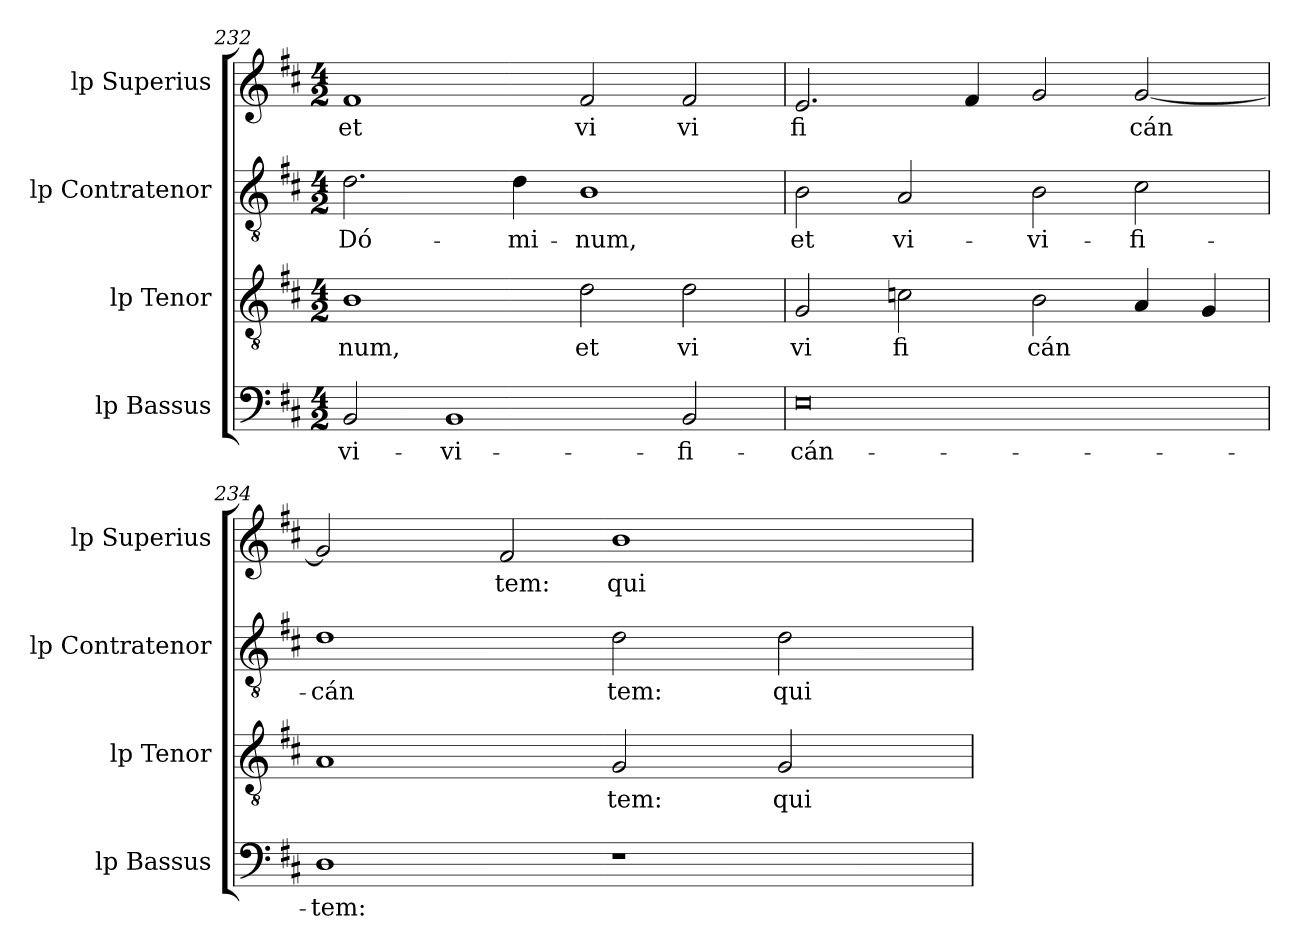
**kern	**text	**kern	**text	**kern	**text	**kern	**text
*part4	*part4	*part3	*part3	*part2	*part2	*part1	*part1
*staff4	*staff4	*staff3	*staff3	*staff2	*staff2	*staff1	*staff1
*I"lp Bassus	*	*I"lp Tenor	*	*I"lp Contratenor	*	*I"lp Superius	*
*I'lp Bassus	*	*I'lp Tenor	*	*I'lp Contratenor	*	*I'lp Superius	*
*clefF4	*	*clefGv2	*	*clefGv2	*	*clefG2	*
*k[f#c#]	*	*k[f#c#]	*	*k[f#c#]	*	*k[f#c#]	*
*D:	*	*D:	*	*D:	*	*D:	*
*M4/2	*	*M4/2	*	*M4/2	*	*M4/2	*
=232	=232	=232	=232	=232	=232	=232	=232
!	!LO:LY:b:cj	!	!LO:LY:b:cj	!	!LO:LY:b:cj	!	!LO:LY:b:cj
2BB/	vi-	1B	num,	2.d\	Dó-	1f#	et
!	!LO:LY:b:cj	!	!	!	!	!	!
1BB	-vi-	.	.	.	.	.	.
!	!	!	!	!	!LO:LY:b:cj	!	!
.	.	.	.	4d\	-mi-	.	.
!	!	!	!LO:LY:b:cj	!	!LO:LY:b:cj	!	!LO:LY:b:cj
.	.	2d\	et	1B	-num,	2f#/	vi
!	!LO:LY:b:cj	!	!LO:LY:b:cj	!	!	!	!LO:LY:b:cj
2BB/	-fi-	2d\	vi	.	.	2f#/	vi
=233	=233	=233	=233	=233	=233	=233	=233
!	!LO:LY:b:cj	!	!LO:LY:b:cj	!	!LO:LY:b:cj	!	!LO:LY:b:cj
0E	-cán-	2G/	vi	2B\	et	2.e/	fi
!	!	!	!LO:LY:b:cj	!	!LO:LY:b:cj	!	!
.	.	2cn\	fi	2A/	vi-	.	.
.	.	.	.	.	.	4f#/	.
!	!	!	!LO:LY:b	!	!LO:LY:b:cj	!	!
.	.	2B\	cán	2B\	-vi-	2g/	.
!	!	!	!	!	!LO:LY:b:cj	!	!LO:LY:b:cj
.	.	4A/	.	2c#\	-fi-	[>2g/	cán
.	.	4G/	.	.	.	.	.
!!LO:PB:g=z
=234	=234	=234	=234	=234	=234	=234	=234
!	!LO:LY:b:cj	!	!	!	!LO:LY:b:cj	!	!
*	*	*^	*	*	*	*^	*
1D	-tem:	1A	4ryy	.	1d	-cán	2g/]	32.ryy	.
.	.	.	.	.	.	.	.	1ryy	.
.	.	.	32.ryy	.	.	.	.	.	.
.	.	.	1ryy	.	.	.	.	.	.
!	!	!	!	!	!	!	!	!	!LO:LY:b:cj
.	.	.	.	.	.	.	2f#/	.	tem:
!	!	!	!	!LO:LY:b:cj	!	!LO:LY:b:cj	!	!	!LO:LY:b:cj
1r	.	2G/	.	tem:	2d\	tem:	1b	.	qui
.	.	.	.	.	.	.	.	2ryy	.
.	.	.	2ryy	.	.	.	.	.	.
!	!	!	!	!LO:LY:b:cj	!	!LO:LY:b:cj	!	!	!
.	.	2G/	.	qui	2d\	qui	.	.	.
.	.	.	.	.	.	.	.	4ryy	.
.	.	.	8ryy	.	.	.	.	8ryy	.
.	.	.	16ryy	.	.	.	.	16ryy	.
.	.	.	64ryy	.	.	.	.	64ryy	.
*	*	*v	*v	*	*	*	*v	*v	*
=	=	=	=	=	=	=	=
*-	*-	*-	*-	*-	*-	*-	*-
